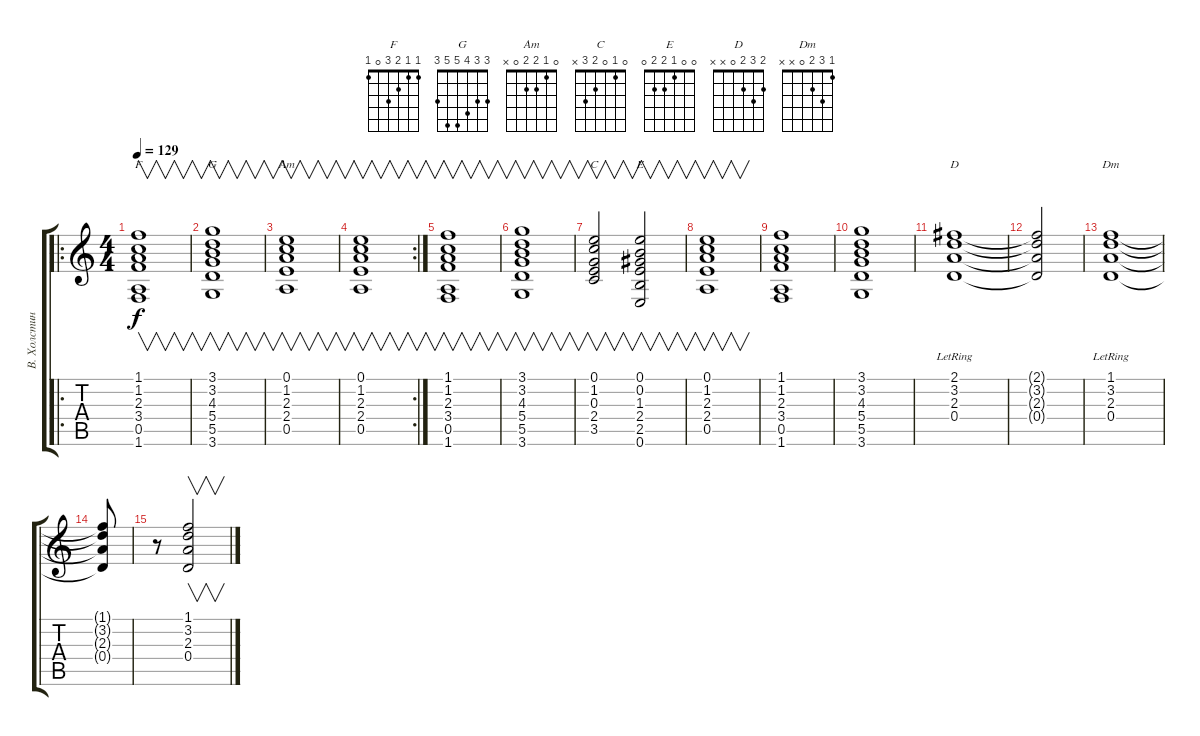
\track ("В. Холстинин" "В. Холстин") {instrument electricguitarclean}
\staff {score tabs}
\tuning (E4 B3 G3 D3 A2 E2) {hide}
\chord ("F" 1 1 2 3 0 1)
\chord ("G" 3 3 4 5 5 3)
\chord ("Am" 0 1 2 2 0 x)
\chord ("C" 0 1 0 2 3 x)
\chord ("E" 0 0 1 2 2 0)
\chord ("D" 2 3 2 0 x x)
\chord ("Dm" 1 3 2 0 x x)
\ro
\ts (4 4)
\tempo 129
\clef g2
\ks c
(1.1 1.2 2.3 3.4 0.5 1.6).1{v ch "F" dy f} |
(3.1 3.2 4.3 5.4 5.5 3.6).1{v ch "G"} |
(0.1 1.2 2.3 2.4 0.5).1{v ch "Am"} |
\rc 2
(0.1 1.2 2.3 2.4 0.5).1{v} |
(1.1 1.2 2.3 3.4 0.5 1.6).1{v} |
(3.1 3.2 4.3 5.4 5.5 3.6).1{v} |
(0.1 1.2 0.3 2.4 3.5).2{v ch "C"} (0.1 0.2 1.3 2.4 2.5 0.6).2{v ch "E"} |
(0.1 1.2 2.3 2.4 0.5).1{v} |
(1.1 1.2 2.3 3.4 0.5 1.6).1 |
(3.1 3.2 4.3 5.4 5.5 3.6).1 |
(2.1{lr} 3.2{lr} 2.3{lr} 0.4{lr}).1{ch "D"} |
(2.1{t} 3.2{t} 2.3{t} 0.4{t}).2 |
(1.1{lr} 3.2{lr} 2.3{lr} 0.4{lr}).1{ch "Dm"} |
(1.1{t} 3.2{t} 2.3{t} 0.4{t}).8 |
r.8 (1.1 3.2 2.3 0.4).2{v}
